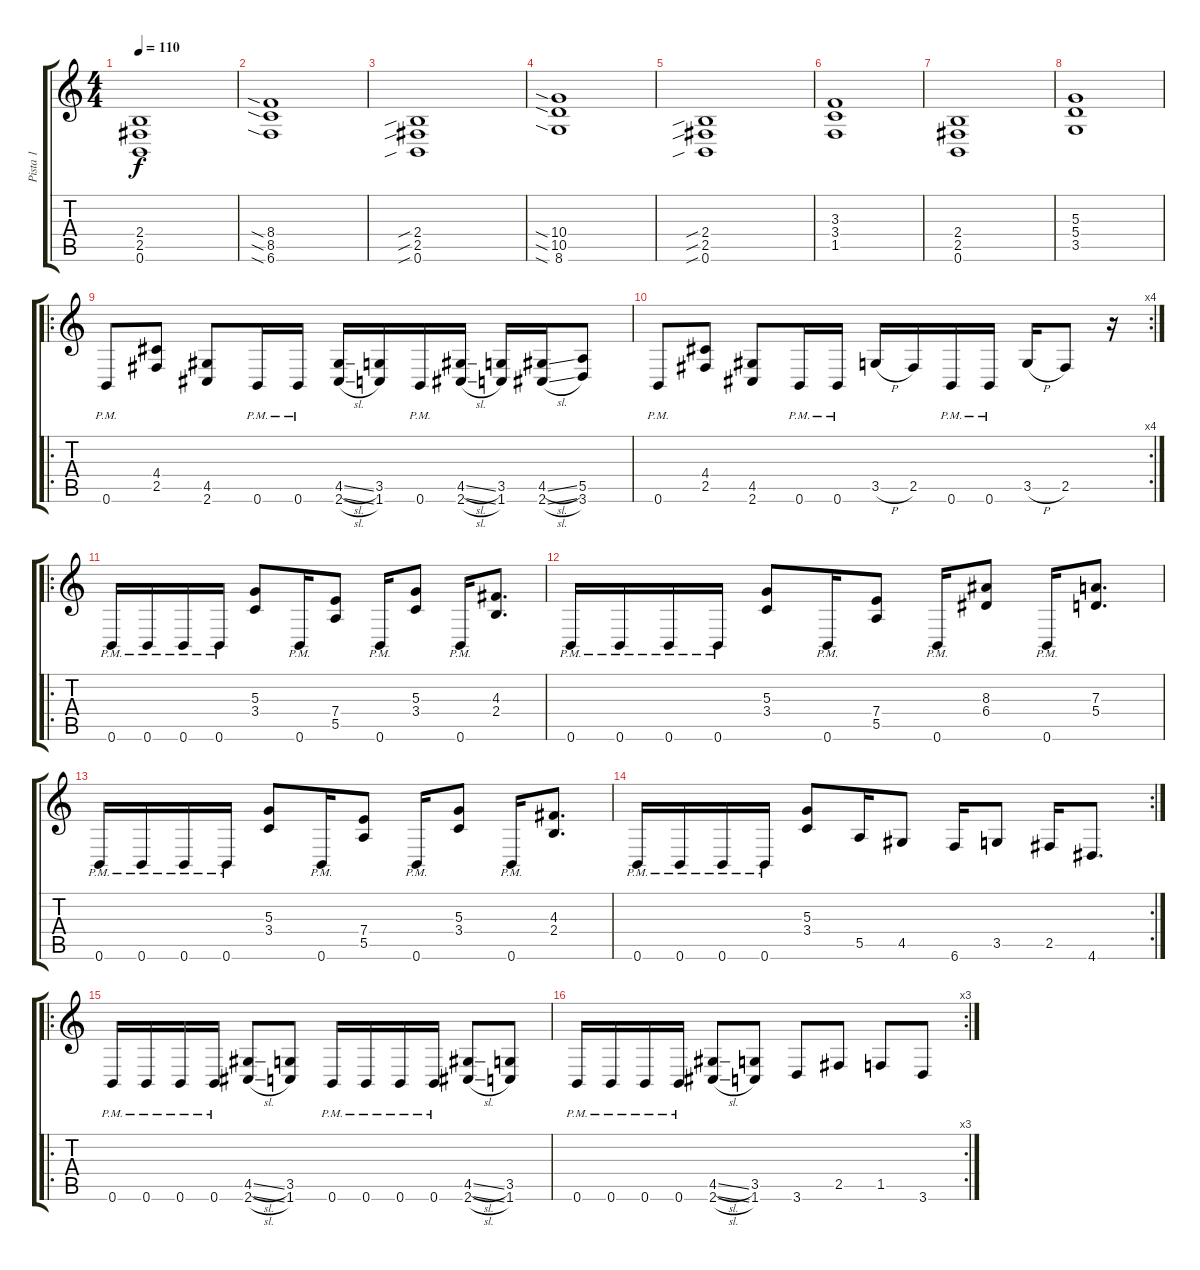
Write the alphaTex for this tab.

\track ("Pista 1" "Pista 1") {instrument distortionguitar}
\staff {score tabs}
\tuning (B3 Gb3 D3 A2 E2 B1) {hide}
\ts (4 4)
\tempo 110
\clef g2
\ks c
(2.4 2.5 0.6).1{dy f instrument distortionguitar} |
(8.4{sia} 8.5{sia} 6.6{sia}).1 |
(2.4{sib} 2.5{sib} 0.6{sib}).1 |
(10.4{sia} 10.5{sia} 8.6{sia}).1 |
(2.4{sib} 2.5{sib} 0.6{sib}).1 |
(3.3 3.4 1.5).1 |
(2.4 2.5 0.6).1 |
(5.3 5.4 3.5).1 |
\ro
0.6{pm}.8 (4.4 2.5).8 (4.5 2.6).8 0.6{pm}.16 0.6{pm}.16 (4.5{sl} 2.6{sl}).16 (3.5 1.6).16 0.6{pm}.16 (4.5{sl} 2.6{sl}).16 (3.5 1.6).16 (4.5{sl} 2.6{sl}).16 (5.5 3.6).8 |
\rc 4
0.6{pm}.8 (4.4 2.5).8 (4.5 2.6).8 0.6{pm}.16 0.6{pm}.16 3.5{h}.16 2.5.16 0.6{pm}.16 0.6{pm}.16 3.5{h}.16 2.5.8 r.16 |
\ro
0.6{pm}.16 0.6{pm}.16 0.6{pm}.16 0.6{pm}.16 (5.3 3.4).8 0.6{pm}.16 (7.4 5.5).8 0.6{pm}.16 (5.3 3.4).8 0.6{pm}.16 (4.3 2.4).8{d} |
0.6{pm}.16 0.6{pm}.16 0.6{pm}.16 0.6{pm}.16 (5.3 3.4).8 0.6{pm}.16 (7.4 5.5).8 0.6{pm}.16 (8.3 6.4).8 0.6{pm}.16 (7.3 5.4).8{d} |
0.6{pm}.16 0.6{pm}.16 0.6{pm}.16 0.6{pm}.16 (5.3 3.4).8 0.6{pm}.16 (7.4 5.5).8 0.6{pm}.16 (5.3 3.4).8 0.6{pm}.16 (4.3 2.4).8{d} |
\rc 2
0.6{pm}.16 0.6{pm}.16 0.6{pm}.16 0.6{pm}.16 (5.3 3.4).8 5.5.16 4.5.8 6.6.16 3.5.8 2.5.16 4.6.8{d} |
\ro
0.6{pm}.16 0.6{pm}.16 0.6{pm}.16 0.6{pm}.16 (4.5{sl} 2.6{sl}).8 (3.5 1.6).8 0.6{pm}.16 0.6{pm}.16 0.6{pm}.16 0.6{pm}.16 (4.5{sl} 2.6{sl}).8 (3.5 1.6).8 |
\rc 3
0.6{pm}.16 0.6{pm}.16 0.6{pm}.16 0.6{pm}.16 (4.5{sl} 2.6{sl}).8 (3.5 1.6).8 3.6.8 2.5.8 1.5.8 3.6.8
